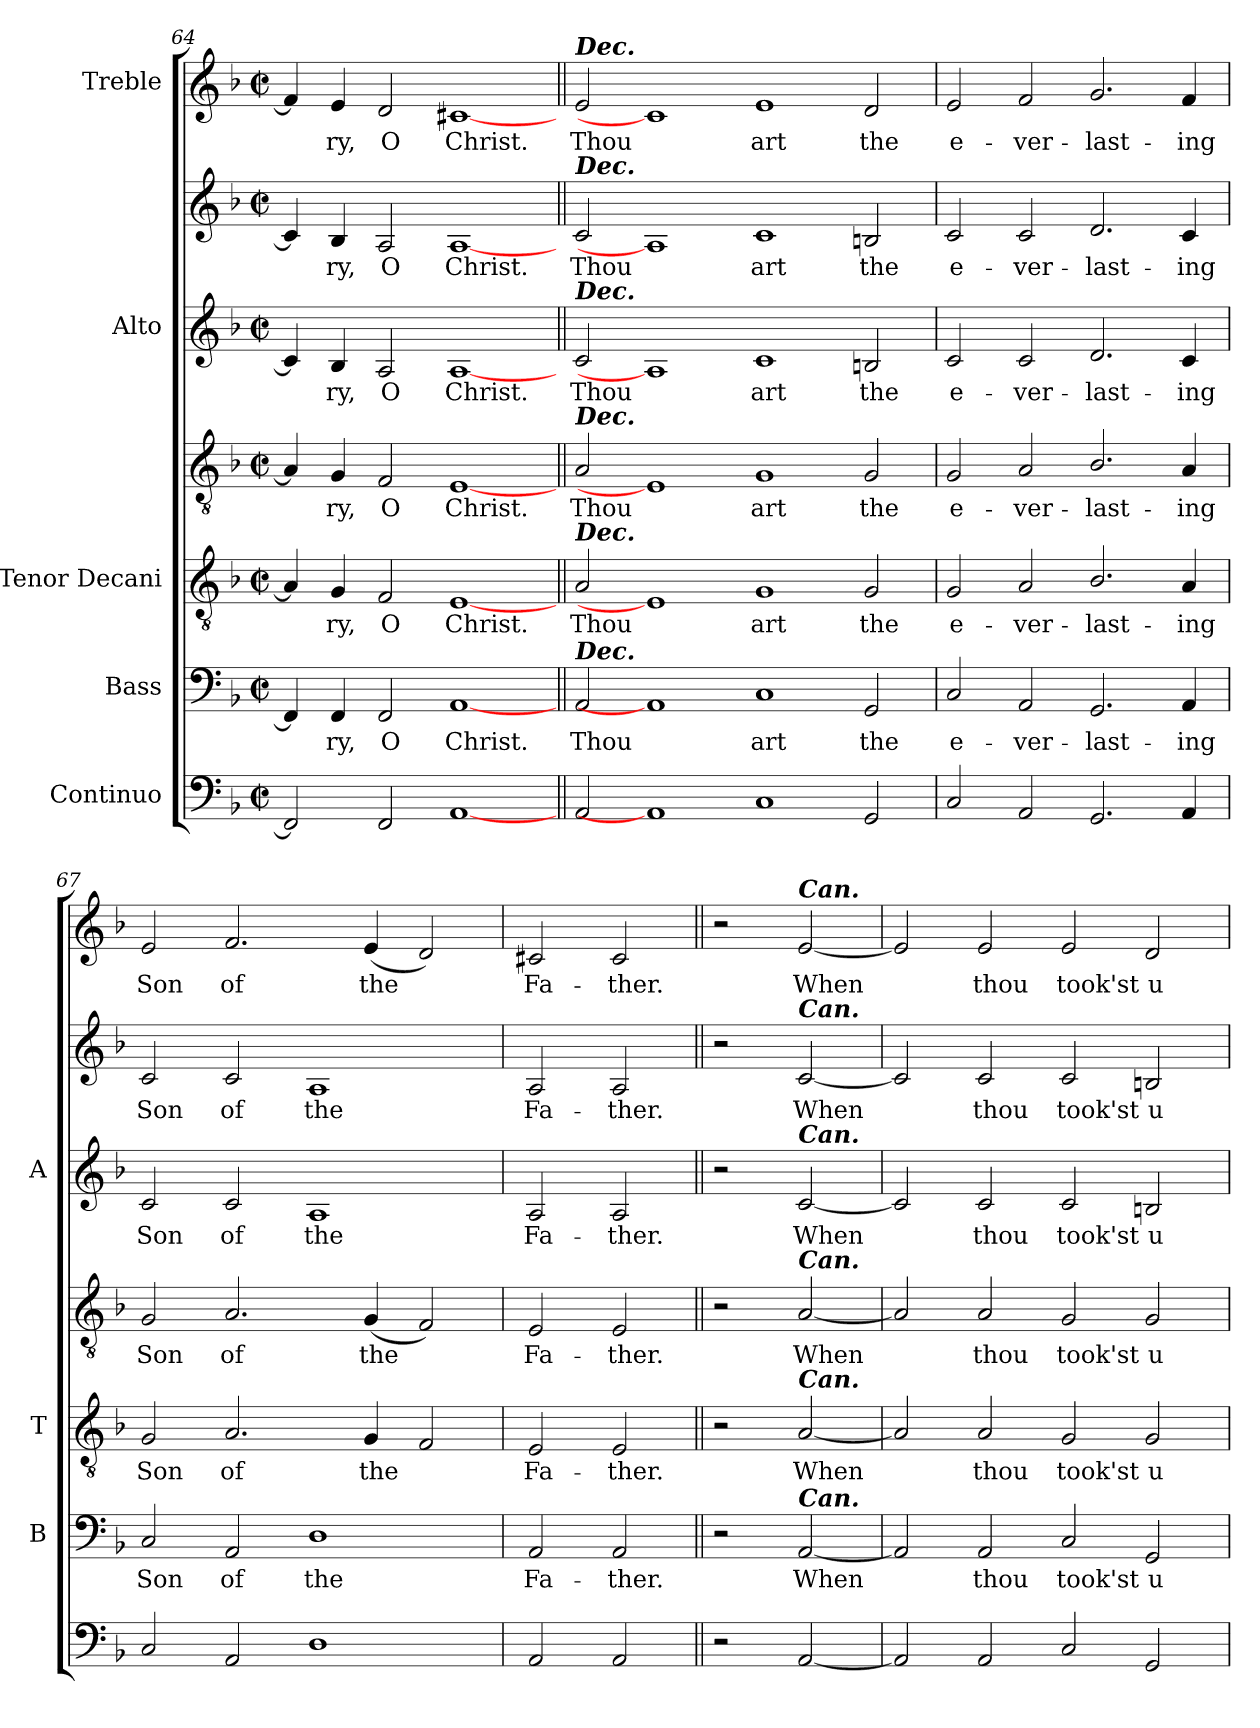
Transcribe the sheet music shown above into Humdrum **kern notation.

**kern	**kern	**text	**kern	**text	**kern	**text	**kern	**text	**kern	**text	**kern	**text
*part5	*part4	*part4	*part3	*part3	*part3	*part3	*part2	*part2	*part2	*part2	*part1	*part1
*staff7	*staff6	*staff6	*staff5	*staff5	*staff4	*staff4	*staff3	*staff3	*staff2	*staff2	*staff1	*staff1
*I"Continuo	*I"Bass	*	*I"Tenor Decani	*	*	*	*I"Alto	*	*	*	*I"Treble	*
*	*I'B	*	*I'T	*	*	*	*I'A	*	*	*	*	*
!!LO:LB:g=z
*clefF4	*clefF4	*	*clefGv2	*	*clefGv2	*	*	*	*clefG2	*	*clefG2	*
*k[b-]	*k[b-]	*	*k[b-]	*	*k[b-]	*	*k[b-]	*	*k[b-]	*	*k[b-]	*
*F:	*F:	*	*F:	*	*F:	*	*F:	*	*F:	*	*F:	*
*M4/2	*M4/2	*	*M4/2	*	*M4/2	*	*M4/2	*	*M4/2	*	*M4/2	*
*met(c|)	*met(c|)	*	*met(c|)	*	*met(c|)	*	*met(c|)	*	*met(c|)	*	*met(c|)	*
=64	=64	=64	=64	=64	=64	=64	=64	=64	=64	=64	=64	=64
2FF]	4FF]	.	4A]	.	4A]	.	4c]	.	4c]	.	4f]	.
!	!	!LO:LY:b	!	!LO:LY:b	!	!LO:LY:b	!	!LO:LY:b	!	!LO:LY:b	!	!LO:LY:b
.	4FF	ry,	4G	ry,	4G	ry,	4B-	ry,	4B-	ry,	4e	ry,
!	!	!LO:LY:b	!	!LO:LY:b	!	!LO:LY:b	!	!LO:LY:b	!	!LO:LY:b	!	!LO:LY:b
2FF	2FF	O	2F	O	2F	O	2A	O	2A	O	2d	O
!	!	!LO:LY:b	!	!LO:LY:b	!	!LO:LY:b	!	!LO:LY:b	!	!LO:LY:b	!	!LO:LY:b
[1AA	[1AA	Christ.	[1E	Christ.	[1E	Christ.	[1A	Christ.	[1A	Christ.	[1c#X	Christ.
=65||	=65||	=65||	=65||	=65||	=65||	=65||	=65||	=65||	=65||	=65||	=65||	=65||
!	!	!	!	!	!	!	!	!	!	!	!LO:TX:a:Bi:t=Dec.	!
!	!	!	!	!	!	!	!	!	!LO:TX:a:Bi:t=Dec.	!	!	!
!	!	!	!	!	!	!	!LO:TX:a:Bi:t=Dec.	!	!	!	!	!
!	!	!	!	!	!LO:TX:a:Bi:t=Dec.	!	!	!	!	!	!	!
!	!	!	!LO:TX:a:Bi:t=Dec.	!	!	!	!	!	!	!	!	!
!	!LO:TX:a:Bi:t=Dec.	!	!	!	!	!	!	!	!	!	!	!
!	!	!LO:LY:b	!	!LO:LY:b	!	!LO:LY:b	!	!LO:LY:b	!	!LO:LY:b	!	!LO:LY:b
2AA	2AA	Thou	2A	Thou	2A	Thou	2c	Thou	2c	Thou	2e	Thou
1AA]	1AA]	.	1E]	.	1E]	.	1A]	.	1A]	.	1c#]	.
!	!	!LO:LY:b	!	!LO:LY:b	!	!LO:LY:b	!	!LO:LY:b	!	!LO:LY:b	!	!LO:LY:b
1C	1C	art	1G	art	1G	art	1c	art	1c	art	1e	art
!	!	!LO:LY:b	!	!LO:LY:b	!	!LO:LY:b	!	!LO:LY:b	!	!LO:LY:b	!	!LO:LY:b
2GG	2GG	the	2G	the	2G	the	2Bn	the	2Bn	the	2d	the
=66	=66	=66	=66	=66	=66	=66	=66	=66	=66	=66	=66	=66
!	!	!LO:LY:b	!	!LO:LY:b	!	!LO:LY:b	!	!LO:LY:b	!	!LO:LY:b	!	!LO:LY:b
2C	2C	e-	2G	e-	2G	e-	2c	e-	2c	e-	2e	e-
!	!	!LO:LY:b	!	!LO:LY:b	!	!LO:LY:b	!	!LO:LY:b	!	!LO:LY:b	!	!LO:LY:b
2AA	2AA	-ver-	2A	-ver-	2A	-ver-	2c	-ver-	2c	-ver-	2f	-ver-
!	!	!LO:LY:b	!	!LO:LY:b	!	!LO:LY:b	!	!LO:LY:b	!	!LO:LY:b	!	!LO:LY:b
2.GG	2.GG	-last-	2.B-/	-last-	2.B-/	-last-	2.d	-last-	2.d	-last-	2.g	-last-
!	!	!LO:LY:b	!	!LO:LY:b	!	!LO:LY:b	!	!LO:LY:b	!	!LO:LY:b	!	!LO:LY:b
4AA	4AA	-ing	4A	-ing	4A	-ing	4c	-ing	4c	-ing	4f	-ing
=67	=67	=67	=67	=67	=67	=67	=67	=67	=67	=67	=67	=67
!	!	!LO:LY:b	!	!LO:LY:b	!	!LO:LY:b	!	!LO:LY:b	!	!LO:LY:b	!	!LO:LY:b
2C	2C	Son	2G	Son	2G	Son	2c	Son	2c	Son	2e	Son
!	!	!LO:LY:b	!	!LO:LY:b	!	!LO:LY:b	!	!LO:LY:b	!	!LO:LY:b	!	!LO:LY:b
2AA	2AA	of	2.A	of	2.A	of	2c	of	2c	of	2.f	of
!	!	!LO:LY:b	!	!	!	!	!	!LO:LY:b	!	!LO:LY:b	!	!
1D	1D	the	.	.	.	.	1A	the	1A	the	.	.
!	!	!	!	!LO:LY:b	!	!LO:LY:b	!	!	!	!	!	!LO:LY:b
.	.	.	4G	the	(<4G	the	.	.	.	.	(<4e	the
.	.	.	2F	.	2F)	.	.	.	.	.	2d)	.
=68	=68	=68	=68	=68	=68	=68	=68	=68	=68	=68	=68	=68
!	!	!LO:LY:b	!	!LO:LY:b	!	!LO:LY:b	!	!LO:LY:b	!	!LO:LY:b	!	!LO:LY:b
2AA	2AA	Fa-	2E	Fa-	2E	Fa-	2A	Fa-	2A	Fa-	2c#X	Fa-
!	!	!LO:LY:b	!	!LO:LY:b	!	!LO:LY:b	!	!LO:LY:b	!	!LO:LY:b	!	!LO:LY:b
2AA	2AA	-ther.	2E	-ther.	2E	-ther.	2A	-ther.	2A	-ther.	2c#	-ther.
=69||	=69||	=69||	=69||	=69||	=69||	=69||	=69||	=69||	=69||	=69||	=69||	=69||
2r	2r	.	2r	.	2r	.	2r	.	2r	.	2r	.
!	!	!	!	!	!	!	!	!	!	!	!LO:TX:a:Bi:t=Can.	!
!	!	!	!	!	!	!	!	!	!LO:TX:a:Bi:t=Can.	!	!	!
!	!	!	!	!	!	!	!LO:TX:a:Bi:t=Can.	!	!	!	!	!
!	!	!	!	!	!LO:TX:a:Bi:t=Can.	!	!	!	!	!	!	!
!	!	!	!LO:TX:a:Bi:t=Can.	!	!	!	!	!	!	!	!	!
!	!LO:TX:a:Bi:t=Can.	!	!	!	!	!	!	!	!	!	!	!
!	!	!LO:LY:b	!	!LO:LY:b	!	!LO:LY:b	!	!LO:LY:b	!	!LO:LY:b	!	!LO:LY:b
[2AA	[2AA	When	[2A	When	[2A	When	[2c	When	[2c	When	[2e	When
=70	=70	=70	=70	=70	=70	=70	=70	=70	=70	=70	=70	=70
2AA]	2AA]	.	2A]	.	2A]	.	2c]	.	2c]	.	2e]	.
!	!	!LO:LY:b	!	!LO:LY:b	!	!LO:LY:b	!	!LO:LY:b	!	!LO:LY:b	!	!LO:LY:b
2AA	2AA	thou	2A	thou	2A	thou	2c	thou	2c	thou	2e	thou
!	!	!LO:LY:b	!	!LO:LY:b	!	!LO:LY:b	!	!LO:LY:b	!	!LO:LY:b	!	!LO:LY:b
2C	2C	took'st	2G	took'st	2G	took'st	2c	took'st	2c	took'st	2e	took'st
!	!	!LO:LY:b	!	!LO:LY:b	!	!LO:LY:b	!	!LO:LY:b	!	!LO:LY:b	!	!LO:LY:b
2GG	2GG	u-	2G	u-	2G	u-	2Bn	u-	2Bn	u-	2d	u-
=	=	=	=	=	=	=	=	=	=	=	=	=
*-	*-	*-	*-	*-	*-	*-	*-	*-	*-	*-	*-	*-
